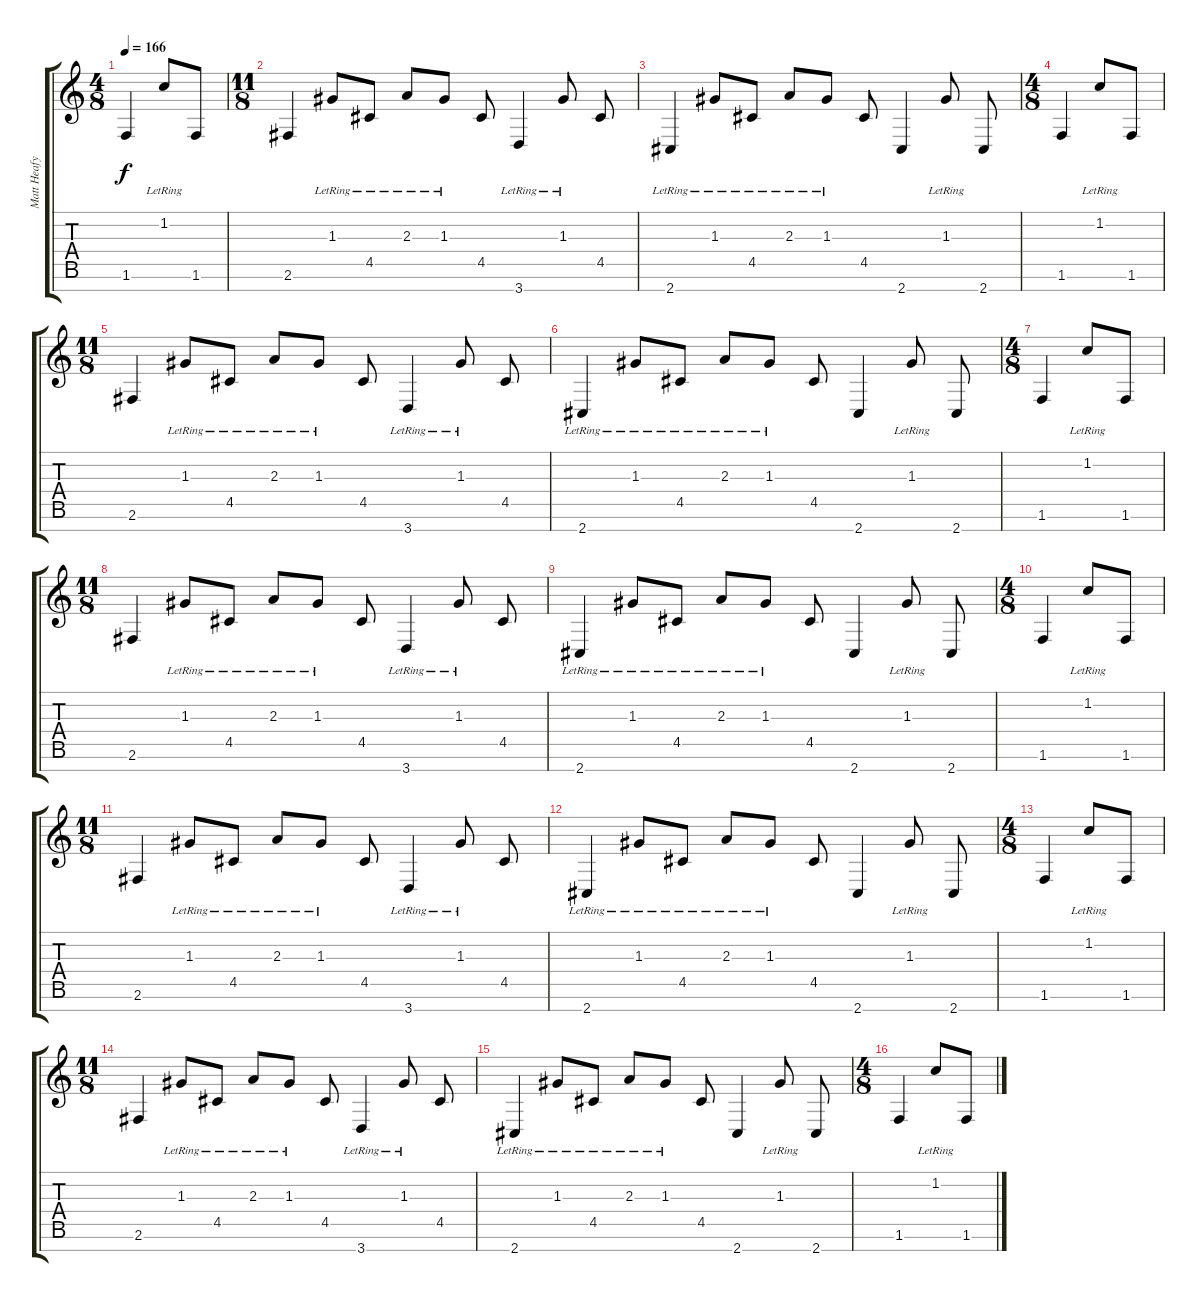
\track ("Matt Heafy" "Matt Heafy") {instrument distortionguitar}
\staff {score tabs}
\tuning (E4 B3 G3 D3 A2 E2 B1) {hide}
\ts (4 8)
\tempo 166
\clef g2
\ks c
1.6.4{dy f} 1.2{lr}.8 1.6.8 |
\ts (11 8)
2.6.4 1.3{lr}.8 4.5{lr}.8 2.3{lr}.8 1.3{lr}.8 4.5.8 3.7{lr}.4 1.3{lr}.8 4.5.8 |
2.7{lr}.4 1.3{lr}.8 4.5{lr}.8 2.3{lr}.8 1.3{lr}.8 4.5.8 2.7.4 1.3{lr}.8 2.7.8 |
\ts (4 8)
1.6.4 1.2{lr}.8 1.6.8 |
\ts (11 8)
2.6.4 1.3{lr}.8 4.5{lr}.8 2.3{lr}.8 1.3{lr}.8 4.5.8 3.7{lr}.4 1.3{lr}.8 4.5.8 |
2.7{lr}.4 1.3{lr}.8 4.5{lr}.8 2.3{lr}.8 1.3{lr}.8 4.5.8 2.7.4 1.3{lr}.8 2.7.8 |
\ts (4 8)
1.6.4 1.2{lr}.8 1.6.8 |
\ts (11 8)
2.6.4 1.3{lr}.8 4.5{lr}.8 2.3{lr}.8 1.3{lr}.8 4.5.8 3.7{lr}.4 1.3{lr}.8 4.5.8 |
2.7{lr}.4 1.3{lr}.8 4.5{lr}.8 2.3{lr}.8 1.3{lr}.8 4.5.8 2.7.4 1.3{lr}.8 2.7.8 |
\ts (4 8)
1.6.4 1.2{lr}.8 1.6.8 |
\ts (11 8)
2.6.4 1.3{lr}.8 4.5{lr}.8 2.3{lr}.8 1.3{lr}.8 4.5.8 3.7{lr}.4 1.3{lr}.8 4.5.8 |
2.7{lr}.4 1.3{lr}.8 4.5{lr}.8 2.3{lr}.8 1.3{lr}.8 4.5.8 2.7.4 1.3{lr}.8 2.7.8 |
\ts (4 8)
1.6.4 1.2{lr}.8 1.6.8 |
\ts (11 8)
2.6.4 1.3{lr}.8 4.5{lr}.8 2.3{lr}.8 1.3{lr}.8 4.5.8 3.7{lr}.4 1.3{lr}.8 4.5.8 |
2.7{lr}.4 1.3{lr}.8 4.5{lr}.8 2.3{lr}.8 1.3{lr}.8 4.5.8 2.7.4 1.3{lr}.8 2.7.8 |
\ts (4 8)
1.6.4 1.2{lr}.8 1.6.8
